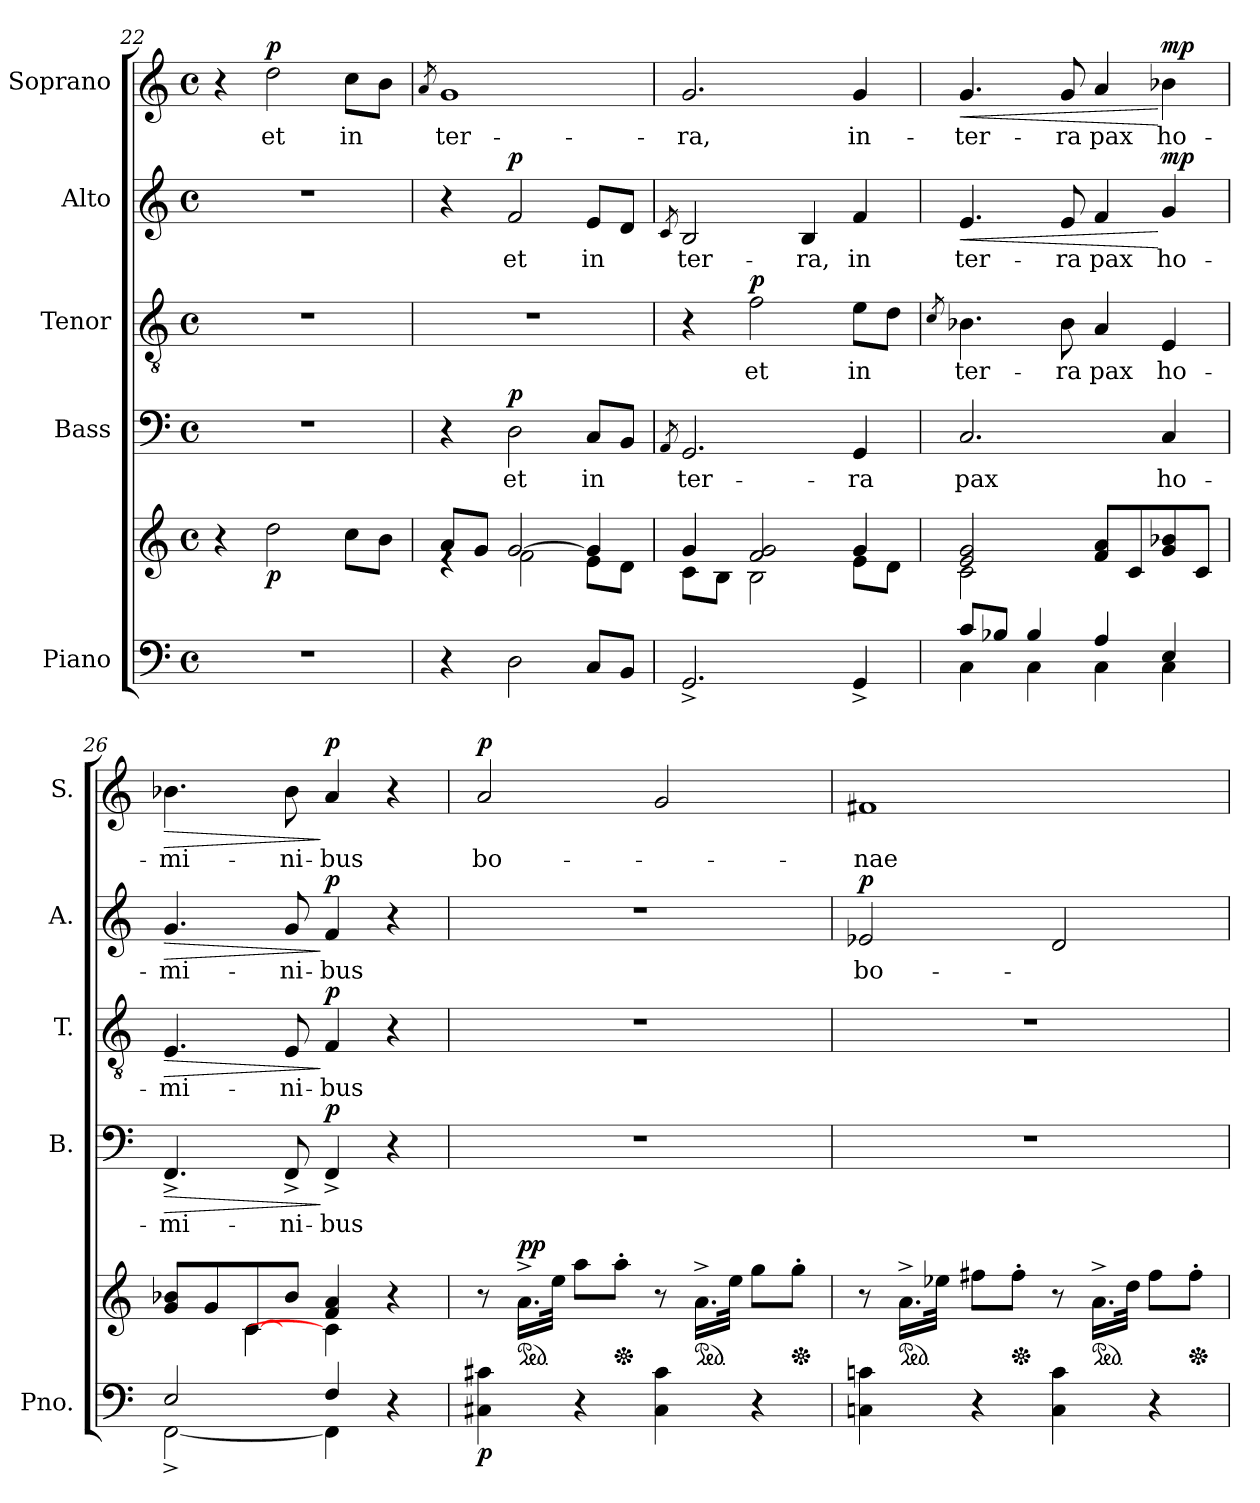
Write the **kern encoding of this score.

**kern	**kern	**dynam	**kern	**text	**dynam	**kern	**text	**dynam	**kern	**text	**dynam	**kern	**text	**dynam
*part5	*part5	*part5	*part4	*part4	*part4	*part3	*part3	*part3	*part2	*part2	*part2	*part1	*part1	*part1
*staff6	*staff5	*staff5/6	*staff4	*staff4	*staff4	*staff3	*staff3	*staff3	*staff2	*staff2	*staff2	*staff1	*staff1	*staff1
*I"Piano	*	*	*I"Bass	*	*	*I"Tenor	*	*	*I"Alto	*	*	*I"Soprano	*	*
*I'Pno.	*	*	*I'B.	*	*	*I'T.	*	*	*I'A.	*	*	*I'S.	*	*
!!LO:LB:g=z
*clefF4	*clefG2	*	*clefF4	*	*	*clefGv2	*	*	*clefG2	*	*	*clefG2	*	*
*k[]	*k[]	*	*k[]	*	*	*k[]	*	*	*k[]	*	*	*k[]	*	*
*M4/4	*M4/4	*	*M4/4	*	*	*M4/4	*	*	*M4/4	*	*	*M4/4	*	*
*met(c)	*met(c)	*	*met(c)	*	*	*met(c)	*	*	*met(c)	*	*	*met(c)	*	*
=22	=22	=22	=22	=22	=22	=22	=22	=22	=22	=22	=22	=22	=22	=22
1r	4r	.	1r	.	.	1r	.	.	1r	.	.	4r	.	.
!	!	!LO:DY:b	!	!	!	!	!	!	!	!	!	!	!LO:LY:b	!LO:DY:a
.	2dd\	p	.	.	.	.	.	.	.	.	.	2dd\	et	p
!	!	!	!	!	!	!	!	!	!	!	!	!	!LO:LY:b	!
.	8cc\L	.	.	.	.	.	.	.	.	.	.	8cc\L	in	.
.	8b\J	.	.	.	.	.	.	.	.	.	.	8b\J	.	.
=23	=23	=23	=23	=23	=23	=23	=23	=23	=23	=23	=23	=23	=23	=23
.	.	.	.	.	.	.	.	.	.	.	.	8qa/	.	.
*	*^	*	*	*	*	*	*	*	*	*	*	*	*	*
!	!	!	!	!	!	!	!	!	!	!	!	!	!	!LO:LY:b	!
4r	8a/L	4re	.	4r	.	.	1r	.	.	4r	.	.	1g	ter-	.
.	8g/J	.	.	.	.	.	.	.	.	.	.	.	.	.	.
!	!	!	!	!	!LO:LY:b	!LO:DY:a	!	!	!	!	!LO:LY:b	!LO:DY:a	!	!	!
2D\	[2g/	2f\	.	2D\	et	p	.	.	.	2f/	et	p	.	.	.
!	!	!	!	!	!LO:LY:b	!	!	!	!	!	!LO:LY:b	!	!	!	!
8C/L	4g/]	8e\L	.	8C/L	in	.	.	.	.	8e/L	in	.	.	.	.
8BB/J	.	8d\J	.	8BB/J	.	.	.	.	.	8d/J	.	.	.	.	.
=24	=24	=24	=24	=24	=24	=24	=24	=24	=24	=24	=24	=24	=24	=24	=24
.	.	.	.	8qAA/	.	.	.	.	.	8qc/	.	.	.	.	.
!	!	!	!	!	!LO:LY:b	!	!	!	!	!	!LO:LY:b	!	!	!LO:LY:b	!
2.GG^/	4g/	8c\L	.	2.GG/	ter-	.	4r	.	.	2B/	ter-	.	2.g/	-ra,	.
.	.	8B\J	.	.	.	.	.	.	.	.	.	.	.	.	.
!	!	!	!	!	!	!	!	!LO:LY:b	!LO:DY:a	!	!	!	!	!	!
.	2f/ 2g/	2B\	.	.	.	.	2f\	et	p	.	.	.	.	.	.
!	!	!	!	!	!	!	!	!	!	!	!LO:LY:b	!	!	!	!
.	.	.	.	.	.	.	.	.	.	4B/	-ra,	.	.	.	.
!	!	!	!	!	!LO:LY:b	!	!	!LO:LY:b	!	!	!LO:LY:b	!	!	!LO:LY:b	!
4GG^/	4g/	8e\L	.	4GG/	-ra	.	8e\L	in	.	4f/	in	.	4g/	in-	.
.	.	8d\J	.	.	.	.	8d\J	.	.	.	.	.	.	.	.
=25	=25	=25	=25	=25	=25	=25	=25	=25	=25	=25	=25	=25	=25	=25	=25
.	.	.	.	.	.	.	8qc/	.	.	.	.	.	.	.	.
*^	*	*	*	*	*	*	*	*	*	*	*	*	*	*	*
!	!	!	!	!	!	!LO:LY:b	!	!	!LO:LY:b	!	!	!LO:LY:b	!LO:HP:b	!	!LO:LY:b	!LO:HP:b
8c/L	4C\	2e/ 2g/	2c\	.	2.C/	pax	.	4.B-X\	ter-	.	4.e/	ter-	<	4.g/	-ter-	<
8B-X/J	.	.	.	.	.	.	.	.	.	.	.	.	.	.	.	.
4B-/	4C\	.	.	.	.	.	.	.	.	.	.	.	.	.	.	.
!	!	!	!	!	!	!	!	!	!LO:LY:b	!	!	!LO:LY:b	!	!	!LO:LY:b	!
.	.	.	.	.	.	.	.	8B-\	-ra	.	8e/	-ra	.	8g/	-ra	.
!	!	!	!	!	!	!	!	!	!LO:LY:b	!	!	!LO:LY:b	!	!	!LO:LY:b	!
4A/	4C\	8f/ 8a/L	2reyy	.	.	.	.	4A/	pax	.	4f/	pax	.	4a/	pax	.
.	.	8c/	.	.	.	.	.	.	.	.	.	.	.	.	.	.
!	!	!	!	!	!	!LO:LY:b	!	!	!LO:LY:b	!	!	!LO:LY:b	!LO:DY:n=1:a	!	!LO:LY:b	!LO:DY:n=1:a
4E/	4C\	8g/ 8b-X/	.	.	4C/	ho-	.	4E/	ho-	.	4g/	ho-	[ mp	4b-X\	ho-	[ mp
.	.	8c/J	.	.	.	.	.	.	.	.	.	.	.	.	.	.
=26	=26	=26	=26	=26	=26	=26	=26	=26	=26	=26	=26	=26	=26	=26	=26	=26
!	!	!	!	!	!	!LO:LY:b	!LO:HP:b	!	!LO:LY:b	!LO:HP:b	!	!LO:LY:b	!LO:HP:b	!	!LO:LY:b	!LO:HP:b
2E/	[2FF^\	8g/ 8b-X/L	4reyy	.	4.FF^/	-mi-	>	4.E/	-mi-	>	4.g/	-mi-	>	4.b-X\	-mi-	>
.	.	8g/	.	.	.	.	.	.	.	.	.	.	.	.	.	.
.	.	[8c/	4c\	.	.	.	.	.	.	.	.	.	.	.	.	.
!	!	!	!	!	!	!LO:LY:b	!	!	!LO:LY:b	!	!	!LO:LY:b	!	!	!LO:LY:b	!
.	.	8b-/J	.	.	8FF^/	-ni-	.	8E/	-ni-	.	8g/	-ni-	.	8b-\	-ni-	.
!	!	!	!	!	!	!LO:LY:b	!LO:DY:n=1:a	!	!LO:LY:b	!LO:DY:n=1:a	!	!LO:LY:b	!LO:DY:n=1:a	!	!LO:LY:b	!LO:DY:n=1:a
4F/	4FF\]	4f/ 4a/	4c\]	.	4FF^/	-bus	] p	4F/	-bus	] p	4f/	-bus	] p	4a/	-bus	] p
4r	4ryy	4r	4ryy	.	4r	.	.	4r	.	.	4r	.	.	4r	.	.
!!LO:PB:g=z
=27	=27	=27	=27	=27	=27	=27	=27	=27	=27	=27	=27	=27	=27	=27	=27	=27
!	!	!	!	!LO:DY:b=2	!	!	!	!	!	!	!	!	!	!	!LO:LY:b	!LO:DY:a
*v	*v	*	*	*	*	*	*	*	*	*	*	*	*	*	*	*
*	*v	*v	*	*	*	*	*	*	*	*	*	*	*	*	*
4C#X\ 4c#X\	8r	p	1r	.	.	1r	.	.	1r	.	.	2a/	bo-	p
*	*ped	*	*	*	*	*	*	*	*	*	*	*	*	*
!	!	!LO:DY:a	!	!	!	!	!	!	!	!	!	!	!	!
.	16.a^\LL	pp	.	.	.	.	.	.	.	.	.	.	.	.
.	32ee\JJk	.	.	.	.	.	.	.	.	.	.	.	.	.
4r	8aa\L	.	.	.	.	.	.	.	.	.	.	.	.	.
*	*Xped	*	*	*	*	*	*	*	*	*	*	*	*	*
.	8aa'\J	.	.	.	.	.	.	.	.	.	.	.	.	.
4C#\ 4c#\	8r	.	.	.	.	.	.	.	.	.	.	2g/	.	.
*	*ped	*	*	*	*	*	*	*	*	*	*	*	*	*
.	16.a^\LL	.	.	.	.	.	.	.	.	.	.	.	.	.
.	32ee\JJk	.	.	.	.	.	.	.	.	.	.	.	.	.
4r	8gg\L	.	.	.	.	.	.	.	.	.	.	.	.	.
*	*Xped	*	*	*	*	*	*	*	*	*	*	*	*	*
.	8gg'\J	.	.	.	.	.	.	.	.	.	.	.	.	.
=28	=28	=28	=28	=28	=28	=28	=28	=28	=28	=28	=28	=28	=28	=28
!	!	!	!	!	!	!	!	!	!	!LO:LY:b	!LO:DY:a	!	!LO:LY:b	!
4Cn\ 4cn\	8r	.	1r	.	.	1r	.	.	2e-X/	bo-	p	1f#X	-nae	.
*	*ped	*	*	*	*	*	*	*	*	*	*	*	*	*
.	16.a^\LL	.	.	.	.	.	.	.	.	.	.	.	.	.
.	32ee-X\JJk	.	.	.	.	.	.	.	.	.	.	.	.	.
4r	8ff#X\L	.	.	.	.	.	.	.	.	.	.	.	.	.
*	*Xped	*	*	*	*	*	*	*	*	*	*	*	*	*
.	8ff#'\J	.	.	.	.	.	.	.	.	.	.	.	.	.
4C\ 4c\	8r	.	.	.	.	.	.	.	2d/	.	.	.	.	.
*	*ped	*	*	*	*	*	*	*	*	*	*	*	*	*
.	16.a^\LL	.	.	.	.	.	.	.	.	.	.	.	.	.
.	32dd\JJk	.	.	.	.	.	.	.	.	.	.	.	.	.
4r	8ff#\L	.	.	.	.	.	.	.	.	.	.	.	.	.
*	*Xped	*	*	*	*	*	*	*	*	*	*	*	*	*
.	8ff#'\J	.	.	.	.	.	.	.	.	.	.	.	.	.
=	=	=	=	=	=	=	=	=	=	=	=	=	=	=
*-	*-	*-	*-	*-	*-	*-	*-	*-	*-	*-	*-	*-	*-	*-
